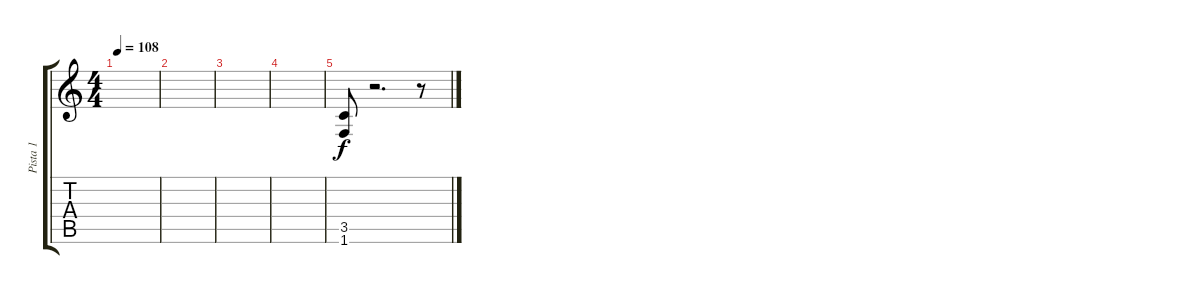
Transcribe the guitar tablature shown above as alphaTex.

\track ("Pista 1" "Pista 1") {instrument overdrivenguitar}
\staff {score tabs}
\tuning (E4 B3 G3 D3 A2 E2) {hide}
\ts (4 4)
\tempo 108
\clef g2
\ks c
|
|
|
|
(3.5 1.6).8 r.2{d} r.8
